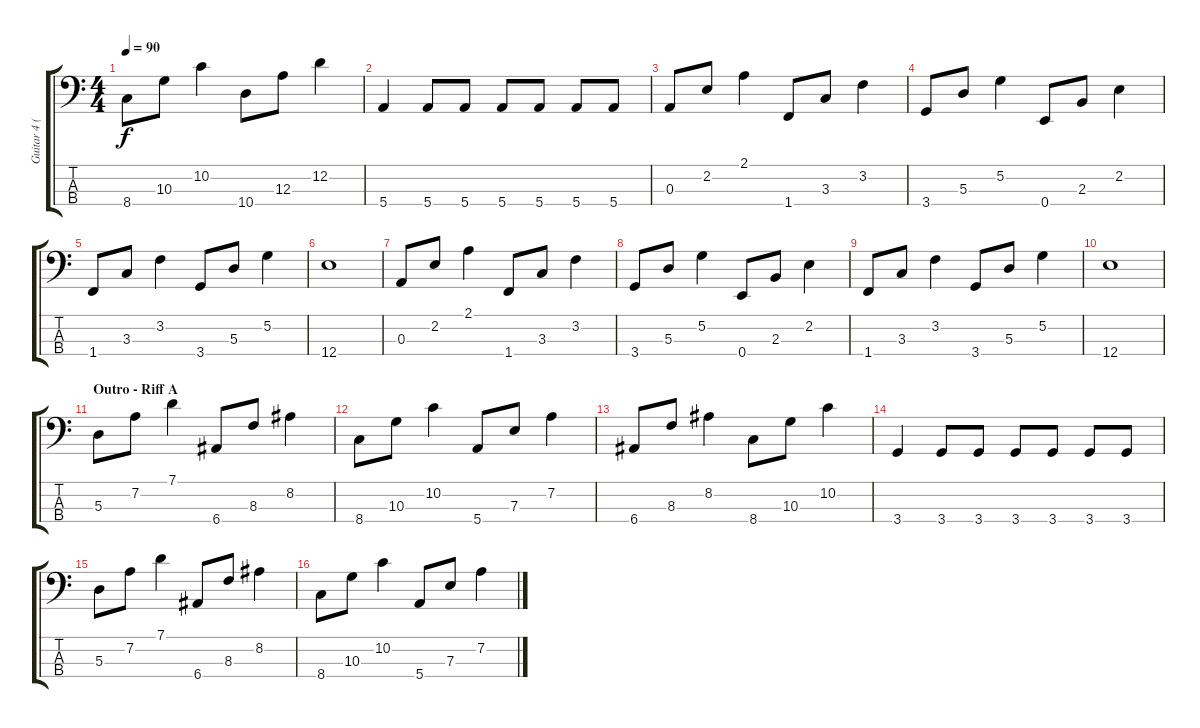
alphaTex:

\track ("Guitar 4 (bass)" "Guitar 4 (") {instrument electricbasspick}
\staff {score tabs}
\tuning (G2 D2 A1 E1) {hide}
\ts (4 4)
\tempo 90
\clef f4
\ks c
8.4.8{dy f} 10.3.8 10.2.4 10.4.8 12.3.8 12.2.4 |
5.4.4 5.4.8 5.4.8 5.4.8 5.4.8 5.4.8 5.4.8 |
0.3.8 2.2.8 2.1.4 1.4.8 3.3.8 3.2.4 |
3.4.8 5.3.8 5.2.4 0.4.8 2.3.8 2.2.4 |
1.4.8 3.3.8 3.2.4 3.4.8 5.3.8 5.2.4 |
12.4.1 |
0.3.8 2.2.8 2.1.4 1.4.8 3.3.8 3.2.4 |
3.4.8 5.3.8 5.2.4 0.4.8 2.3.8 2.2.4 |
1.4.8 3.3.8 3.2.4 3.4.8 5.3.8 5.2.4 |
12.4.1 |
\section ("" "Outro - Riff A")
5.3.8 7.2.8 7.1.4 6.4.8 8.3.8 8.2.4 |
8.4.8 10.3.8 10.2.4 5.4.8 7.3.8 7.2.4 |
6.4.8 8.3.8 8.2.4 8.4.8 10.3.8 10.2.4 |
3.4.4 3.4.8 3.4.8 3.4.8 3.4.8 3.4.8 3.4.8 |
5.3.8 7.2.8 7.1.4 6.4.8 8.3.8 8.2.4 |
8.4.8 10.3.8 10.2.4 5.4.8 7.3.8 7.2.4
